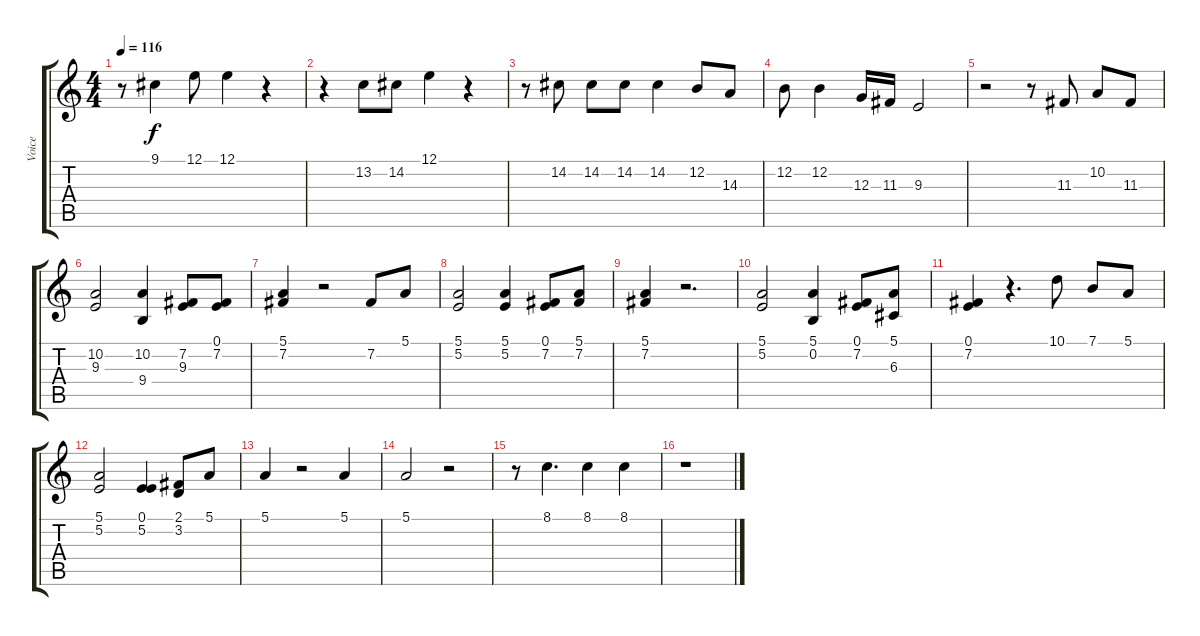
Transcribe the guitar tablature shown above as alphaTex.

\track ("Voice" "Voice") {instrument flute}
\staff {score tabs}
\tuning (E4 B3 G3 D3 A2 E2) {hide}
\ts (4 4)
\tempo 116
\clef g2
\ks c
r.8{dy f} 9.1.4 12.1.8 12.1.4 r.4 |
r.4 13.2.8 14.2.8 12.1.4 r.4 |
r.8 14.2.8 14.2.8 14.2.8 14.2.4 12.2.8 14.3.8 |
12.2.8 12.2.4 12.3.16 11.3.16 9.3.2 |
r.2 r.8 11.3.8 10.2.8 11.3.8 |
(10.2 9.3).2 (10.2 9.4).4 (7.2 9.3).8 (0.1 7.2).8 |
(5.1 7.2).4 r.2 7.2.8 5.1.8 |
(5.1 5.2).2 (5.1 5.2).4 (0.1 7.2).8 (5.1 7.2).8 |
(5.1 7.2).4 r.2{d} |
(5.1 5.2).2 (5.1 0.2).4 (0.1 7.2).8 (5.1 6.3).8 |
(0.1 7.2).4 r.4{d} 10.1.8 7.1.8 5.1.8 |
(5.1 5.2).2 (0.1 5.2).4 (2.1 3.2).8 5.1.8 |
5.1.4 r.2 5.1.4 |
5.1.2 r.2 |
r.8 8.1.4{d} 8.1.4 8.1.4 |
r.1
